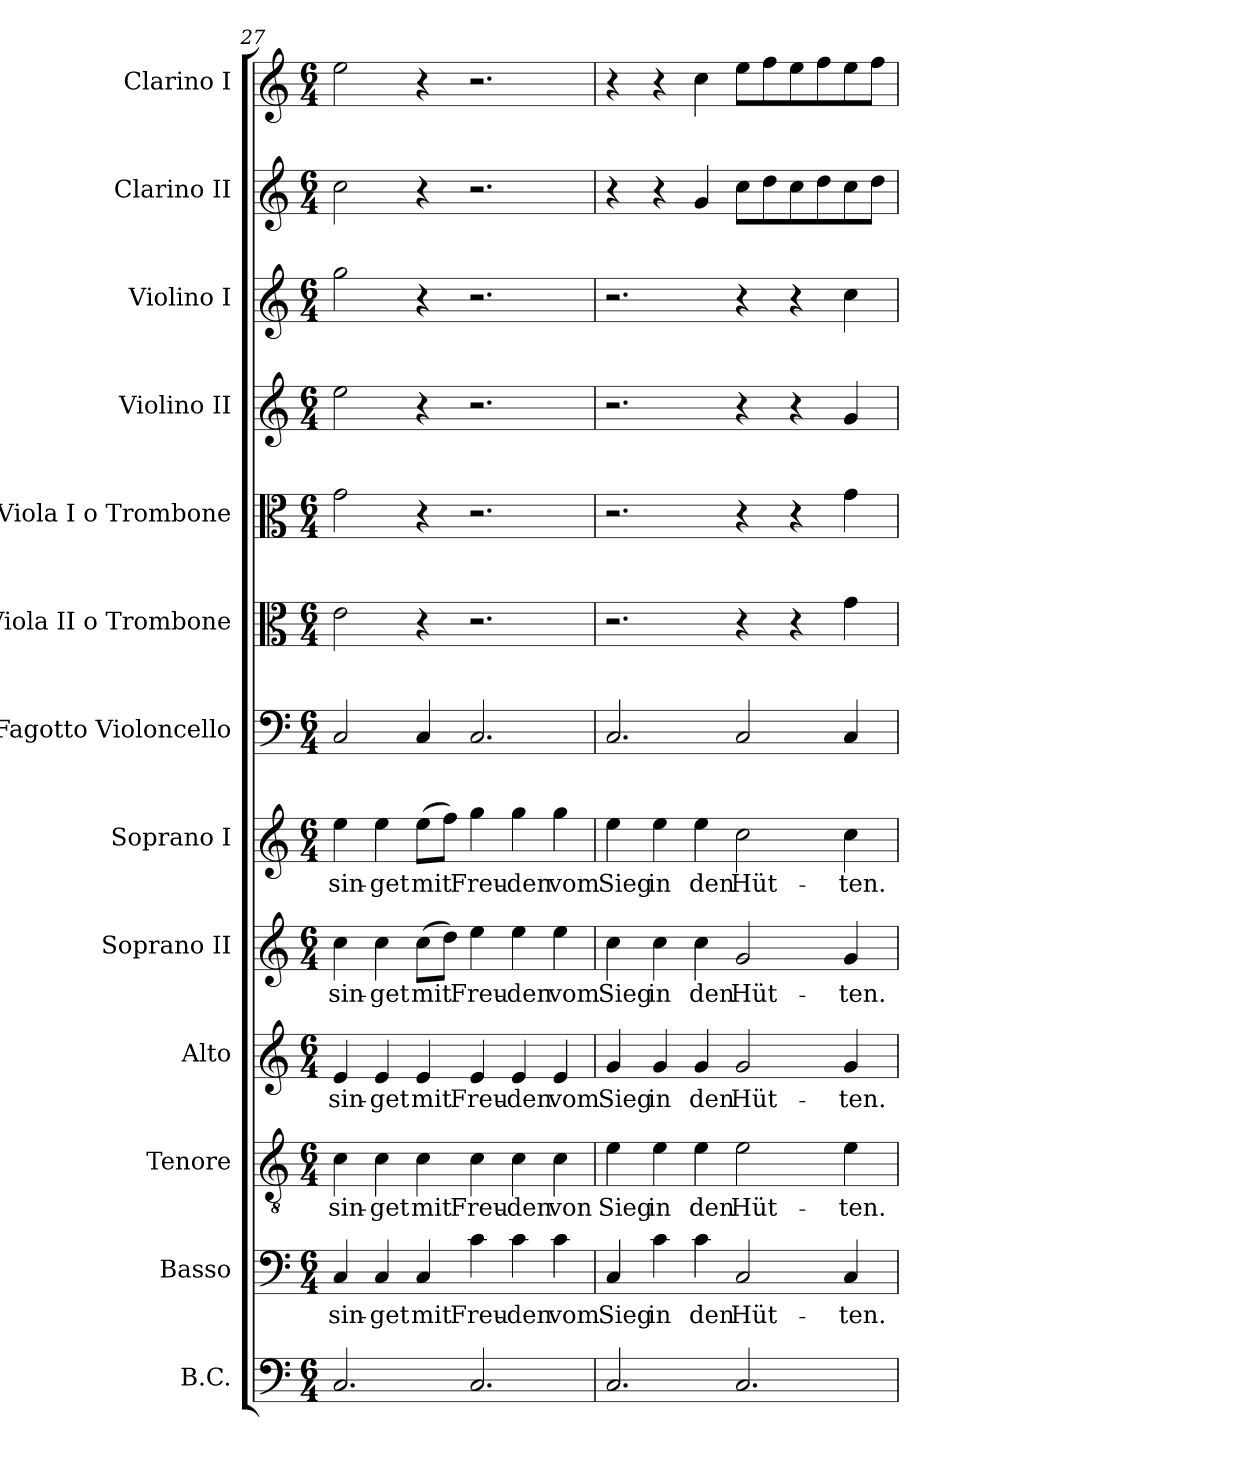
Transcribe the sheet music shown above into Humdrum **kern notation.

**kern	**kern	**text	**kern	**text	**kern	**text	**kern	**text	**kern	**text	**kern	**kern	**kern	**kern	**kern	**kern	**kern
*part13	*part12	*part12	*part11	*part11	*part10	*part10	*part9	*part9	*part8	*part8	*part7	*part6	*part5	*part4	*part3	*part2	*part1
*staff13	*staff12	*staff12	*staff11	*staff11	*staff10	*staff10	*staff9	*staff9	*staff8	*staff8	*staff7	*staff6	*staff5	*staff4	*staff3	*staff2	*staff1
*I"B.C.	*I"Basso	*	*I"Tenore	*	*I"Alto	*	*I"Soprano II	*	*I"Soprano I	*	*I"Fagotto Violoncello	*I"Viola II o Trombone	*I"Viola I o Trombone	*I"Violino II	*I"Violino I	*I"Clarino II	*I"Clarino I
*	*I'B.	*	*I'T.	*	*	*	*I'S.	*	*I'S.	*	*I'Fg.	*I'Vla.	*I'Vla.	*I'Vln. II	*I'Vln. I	*	*
*clefF4	*clefF4	*	*clefGv2	*	*clefG2	*	*clefG2	*	*clefG2	*	*clefF4	*clefC3	*clefC3	*clefG2	*clefG2	*clefG2	*clefG2
*	*	*	*ITrd7c12	*	*	*	*	*	*	*	*	*	*	*	*	*	*
*k[]	*k[]	*	*k[]	*	*k[]	*	*k[]	*	*k[]	*	*k[]	*k[]	*k[]	*k[]	*k[]	*k[]	*k[]
*C:	*C:	*	*C:	*	*C:	*	*C:	*	*C:	*	*C:	*C:	*C:	*C:	*C:	*C:	*C:
*M6/4	*M6/4	*	*M6/4	*	*M6/4	*	*M6/4	*	*M6/4	*	*M6/4	*M6/4	*M6/4	*M6/4	*M6/4	*M6/4	*M6/4
=27	=27	=27	=27	=27	=27	=27	=27	=27	=27	=27	=27	=27	=27	=27	=27	=27	=27
!	!	!LO:LY:b:color=#000000	!	!	!	!	!	!	!	!	!	!	!	!	!	!	!
!	!	!	!	!LO:LY:b:color=#000000	!	!	!	!	!	!	!	!	!	!	!	!	!
!	!	!	!	!	!	!LO:LY:b:color=#000000	!	!	!	!	!	!	!	!	!	!	!
!	!	!	!	!	!	!	!	!LO:LY:b:color=#000000	!	!	!	!	!	!	!	!	!
!	!	!	!	!	!	!	!	!	!	!LO:LY:b:color=#000000	!	!	!	!	!	!	!
2.Ci/	4Ci/	sin-	4Ci\	sin-	4ei/	sin-	4cci\	sin-	4eei\	sin-	2Ci/	2ei\	2gi\	2eei\	2ggi\	2cci\	2eei\
!	!	!LO:LY:b:color=#000000	!	!	!	!	!	!	!	!	!	!	!	!	!	!	!
!	!	!	!	!LO:LY:b:color=#000000	!	!	!	!	!	!	!	!	!	!	!	!	!
!	!	!	!	!	!	!LO:LY:b:color=#000000	!	!	!	!	!	!	!	!	!	!	!
!	!	!	!	!	!	!	!	!LO:LY:b:color=#000000	!	!	!	!	!	!	!	!	!
!	!	!	!	!	!	!	!	!	!	!LO:LY:b:color=#000000	!	!	!	!	!	!	!
.	4Ci/	-get	4Ci\	-get	4ei/	-get	4cci\	-get	4eei\	-get	.	.	.	.	.	.	.
!	!	!LO:LY:b:color=#000000	!	!	!	!	!	!	!	!	!	!	!	!	!	!	!
!	!	!	!	!LO:LY:b:color=#000000	!	!	!	!	!	!	!	!	!	!	!	!	!
!	!	!	!	!	!	!LO:LY:b:color=#000000	!	!	!	!	!	!	!	!	!	!	!
!	!	!	!	!	!	!	!	!LO:LY:b:color=#000000	!	!	!	!	!	!	!	!	!
!	!	!	!	!	!	!	!	!	!	!LO:LY:b:color=#000000	!	!	!	!	!	!	!
.	4Ci/	mit	4Ci\	mit	4ei/	mit	(8cci\L	mit	(8eei\L	mit	4Ci/	4r	4r	4r	4r	4r	4r
.	.	.	.	.	.	.	8ddi\J)	.	8ffi\J)	.	.	.	.	.	.	.	.
!	!	!LO:LY:b:color=#000000	!	!	!	!	!	!	!	!	!	!	!	!	!	!	!
!	!	!	!	!LO:LY:b:color=#000000	!	!	!	!	!	!	!	!	!	!	!	!	!
!	!	!	!	!	!	!LO:LY:b:color=#000000	!	!	!	!	!	!	!	!	!	!	!
!	!	!	!	!	!	!	!	!LO:LY:b:color=#000000	!	!	!	!	!	!	!	!	!
!	!	!	!	!	!	!	!	!	!	!LO:LY:b:color=#000000	!	!	!	!	!	!	!
2.Ci/	4ci\	Freu-	4Ci\	Freu-	4ei/	Freu-	4eei\	Freu-	4ggi\	Freu-	2.Ci/	2.r	2.r	2.r	2.r	2.r	2.r
!	!	!LO:LY:b:color=#000000	!	!	!	!	!	!	!	!	!	!	!	!	!	!	!
!	!	!	!	!LO:LY:b:color=#000000	!	!	!	!	!	!	!	!	!	!	!	!	!
!	!	!	!	!	!	!LO:LY:b:color=#000000	!	!	!	!	!	!	!	!	!	!	!
!	!	!	!	!	!	!	!	!LO:LY:b:color=#000000	!	!	!	!	!	!	!	!	!
!	!	!	!	!	!	!	!	!	!	!LO:LY:b:color=#000000	!	!	!	!	!	!	!
.	4ci\	-den	4Ci\	-den	4ei/	-den	4eei\	-den	4ggi\	-den	.	.	.	.	.	.	.
!	!	!LO:LY:b:color=#000000	!	!	!	!	!	!	!	!	!	!	!	!	!	!	!
!	!	!	!	!LO:LY:b:color=#000000	!	!	!	!	!	!	!	!	!	!	!	!	!
!	!	!	!	!	!	!LO:LY:b:color=#000000	!	!	!	!	!	!	!	!	!	!	!
!	!	!	!	!	!	!	!	!LO:LY:b:color=#000000	!	!	!	!	!	!	!	!	!
!	!	!	!	!	!	!	!	!	!	!LO:LY:b:color=#000000	!	!	!	!	!	!	!
.	4ci\	vom	4Ci\	von	4ei/	vom	4eei\	vom	4ggi\	vom	.	.	.	.	.	.	.
=28	=28	=28	=28	=28	=28	=28	=28	=28	=28	=28	=28	=28	=28	=28	=28	=28	=28
!	!	!LO:LY:b:color=#000000	!	!	!	!	!	!	!	!	!	!	!	!	!	!	!
!	!	!	!	!LO:LY:b:color=#000000	!	!	!	!	!	!	!	!	!	!	!	!	!
!	!	!	!	!	!	!LO:LY:b:color=#000000	!	!	!	!	!	!	!	!	!	!	!
!	!	!	!	!	!	!	!	!LO:LY:b:color=#000000	!	!	!	!	!	!	!	!	!
!	!	!	!	!	!	!	!	!	!	!LO:LY:b:color=#000000	!	!	!	!	!	!	!
2.Ci/	4Ci/	Sieg	4Ei\	Sieg	4gi/	Sieg	4cci\	Sieg	4eei\	Sieg	2.Ci/	2.r	2.r	2.r	2.r	4r	4r
!	!	!LO:LY:b:color=#000000	!	!	!	!	!	!	!	!	!	!	!	!	!	!	!
!	!	!	!	!LO:LY:b:color=#000000	!	!	!	!	!	!	!	!	!	!	!	!	!
!	!	!	!	!	!	!LO:LY:b:color=#000000	!	!	!	!	!	!	!	!	!	!	!
!	!	!	!	!	!	!	!	!LO:LY:b:color=#000000	!	!	!	!	!	!	!	!	!
!	!	!	!	!	!	!	!	!	!	!LO:LY:b:color=#000000	!	!	!	!	!	!	!
.	4ci\	in	4Ei\	in	4gi/	in	4cci\	in	4eei\	in	.	.	.	.	.	4r	4r
!	!	!LO:LY:b:color=#000000	!	!	!	!	!	!	!	!	!	!	!	!	!	!	!
!	!	!	!	!LO:LY:b:color=#000000	!	!	!	!	!	!	!	!	!	!	!	!	!
!	!	!	!	!	!	!LO:LY:b:color=#000000	!	!	!	!	!	!	!	!	!	!	!
!	!	!	!	!	!	!	!	!LO:LY:b:color=#000000	!	!	!	!	!	!	!	!	!
!	!	!	!	!	!	!	!	!	!	!LO:LY:b:color=#000000	!	!	!	!	!	!	!
.	4ci\	den	4Ei\	den	4gi/	den	4cci\	den	4eei\	den	.	.	.	.	.	4gi/	4cci\
!	!	!LO:LY:b:color=#000000	!	!	!	!	!	!	!	!	!	!	!	!	!	!	!
!	!	!	!	!LO:LY:b:color=#000000	!	!	!	!	!	!	!	!	!	!	!	!	!
!	!	!	!	!	!	!LO:LY:b:color=#000000	!	!	!	!	!	!	!	!	!	!	!
!	!	!	!	!	!	!	!	!LO:LY:b:color=#000000	!	!	!	!	!	!	!	!	!
!	!	!	!	!	!	!	!	!	!	!LO:LY:b:color=#000000	!	!	!	!	!	!	!
2.Ci/	2Ci/	Hüt-	2Ei\	Hüt-	2gi/	Hüt-	2gi/	Hüt-	2cci\	Hüt-	2Ci/	4r	4r	4r	4r	8cci\L	8eei\L
.	.	.	.	.	.	.	.	.	.	.	.	.	.	.	.	8ddi\	8ffi\
.	.	.	.	.	.	.	.	.	.	.	.	4r	4r	4r	4r	8cci\	8eei\
.	.	.	.	.	.	.	.	.	.	.	.	.	.	.	.	8ddi\	8ffi\
!	!	!LO:LY:b:color=#000000	!	!	!	!	!	!	!	!	!	!	!	!	!	!	!
!	!	!	!	!LO:LY:b:color=#000000	!	!	!	!	!	!	!	!	!	!	!	!	!
!	!	!	!	!	!	!LO:LY:b:color=#000000	!	!	!	!	!	!	!	!	!	!	!
!	!	!	!	!	!	!	!	!LO:LY:b:color=#000000	!	!	!	!	!	!	!	!	!
!	!	!	!	!	!	!	!	!	!	!LO:LY:b:color=#000000	!	!	!	!	!	!	!
.	4Ci/	-ten.	4Ei\	-ten.	4gi/	-ten.	4gi/	-ten.	4cci\	-ten.	4Ci/	4gi\	4gi\	4gi/	4cci\	8cci\	8eei\
.	.	.	.	.	.	.	.	.	.	.	.	.	.	.	.	8ddi\J	8ffi\J
=	=	=	=	=	=	=	=	=	=	=	=	=	=	=	=	=	=
*-	*-	*-	*-	*-	*-	*-	*-	*-	*-	*-	*-	*-	*-	*-	*-	*-	*-
